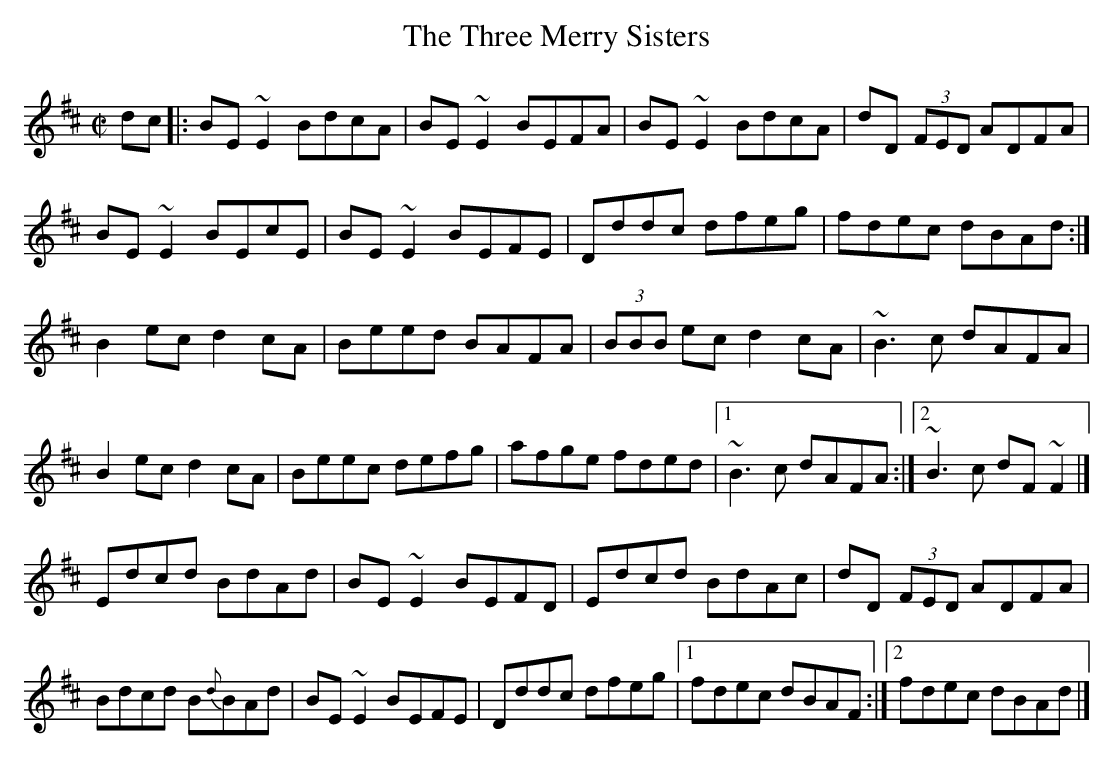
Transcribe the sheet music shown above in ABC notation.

X:1
T:The Three Merry Sisters
M:C|
L:1/8
K:EDor
dc |: BE~E2 BdcA | BE~E2 BEFA | BE~E2 BdcA | dD (3FED ADFA |
BE~E2 BEcE | BE~E2 BEFE | Dddc dfeg | fdec dBAd :|
B2ec d2cA | Beed BAFA | (3BBB ec d2cA |~B3c dAFA |
B2ec d2cA | Beec defg | afge fded |1 ~B3c dAFA :|2 ~B3c dF~F2 |]
Edcd BdAd |BE~E2 BEFD | Edcd BdAc | dD (3FED ADFA |
Bdcd B{d}BAd |BE~E2 BEFE | Dddc dfeg |1 fdec dBAF :|2 fdec dBAd |]
